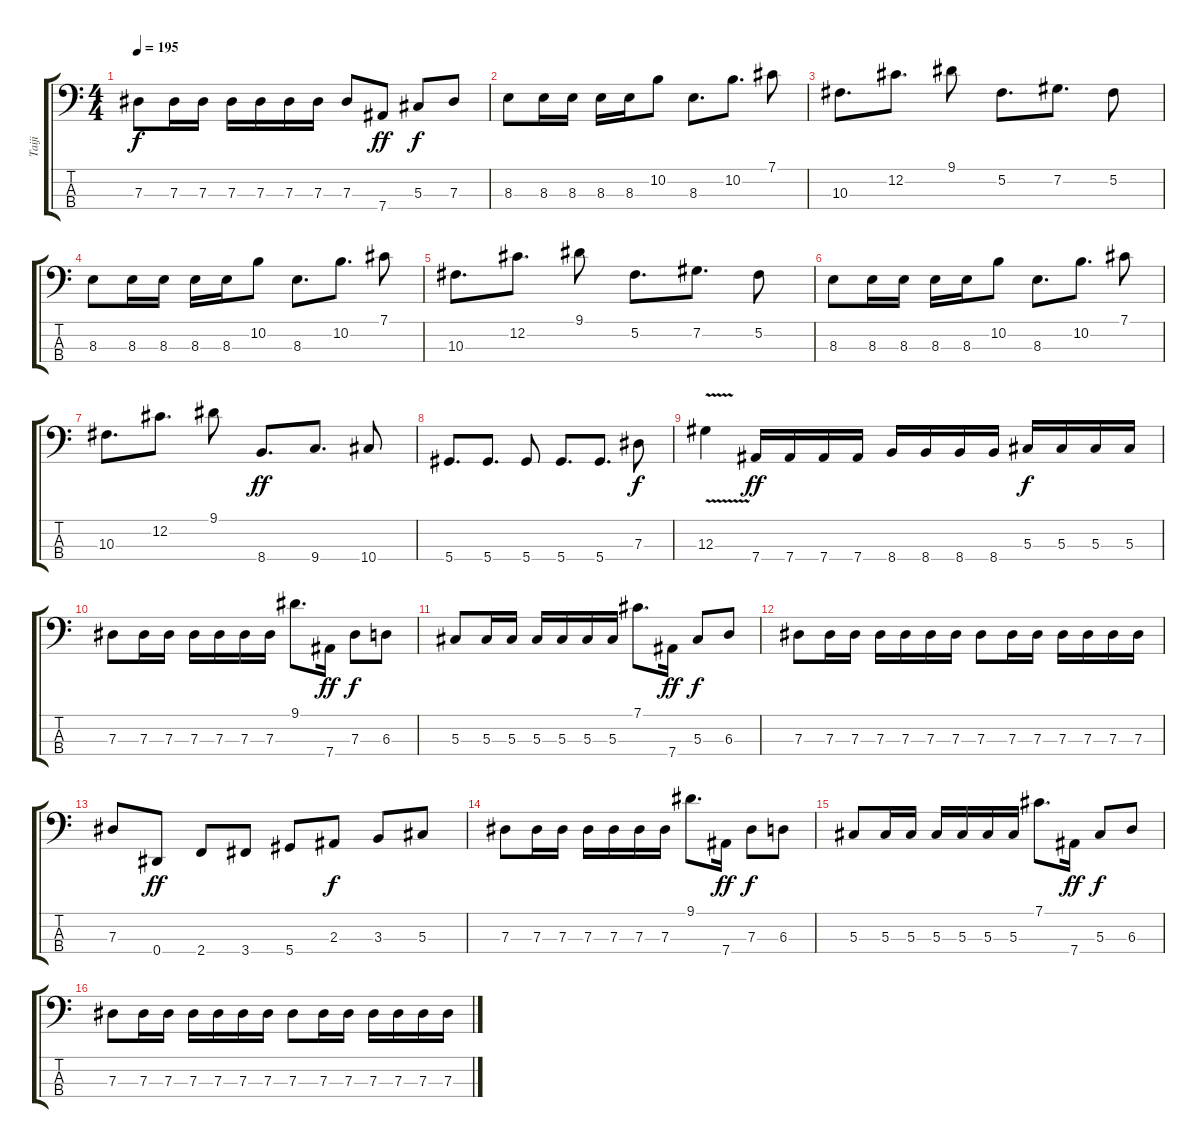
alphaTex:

\track ("Taiji" "Taiji") {instrument electricbasspick}
\staff {score tabs}
\tuning (Gb2 Db2 Ab1 Eb1) {hide}
\ts (4 4)
\tempo 195
\clef f4
\ks c
7.3.8{dy f} 7.3.16 7.3.16 7.3.16 7.3.16 7.3.16 7.3.16 7.3.8 7.4.8{dy ff} 5.3.8{dy f} 7.3.8 |
8.3.8 8.3.16 8.3.16 8.3.16 8.3.16 10.2.8 8.3.8{d} 10.2.8{d} 7.1.8 |
10.3.8{d} 12.2.8{d} 9.1.8 5.2.8{d} 7.2.8{d} 5.2.8 |
8.3.8 8.3.16 8.3.16 8.3.16 8.3.16 10.2.8 8.3.8{d} 10.2.8{d} 7.1.8 |
10.3.8{d} 12.2.8{d} 9.1.8 5.2.8{d} 7.2.8{d} 5.2.8 |
8.3.8 8.3.16 8.3.16 8.3.16 8.3.16 10.2.8 8.3.8{d} 10.2.8{d} 7.1.8 |
10.3.8{d} 12.2.8{d} 9.1.8 8.4.8{d dy ff} 9.4.8{d} 10.4.8 |
5.4.8{d} 5.4.8{d} 5.4.8 5.4.8{d} 5.4.8{d} 7.3.8{dy f} |
12.3{v}.4 7.4.16{dy ff} 7.4.16 7.4.16 7.4.16 8.4.16 8.4.16 8.4.16 8.4.16 5.3.16{dy f} 5.3.16 5.3.16 5.3.16 |
7.3.8 7.3.16 7.3.16 7.3.16 7.3.16 7.3.16 7.3.16 9.1.8{d} 7.4.16{dy ff} 7.3.8{dy f} 6.3.8 |
5.3.8 5.3.16 5.3.16 5.3.16 5.3.16 5.3.16 5.3.16 7.1.8{d} 7.4.16{dy ff} 5.3.8{dy f} 6.3.8 |
7.3.8 7.3.16 7.3.16 7.3.16 7.3.16 7.3.16 7.3.16 7.3.8 7.3.16 7.3.16 7.3.16 7.3.16 7.3.16 7.3.16 |
7.3.8 0.4.8{dy ff} 2.4.8 3.4.8 5.4.8 2.3.8{dy f} 3.3.8 5.3.8 |
7.3.8 7.3.16 7.3.16 7.3.16 7.3.16 7.3.16 7.3.16 9.1.8{d} 7.4.16{dy ff} 7.3.8{dy f} 6.3.8 |
5.3.8 5.3.16 5.3.16 5.3.16 5.3.16 5.3.16 5.3.16 7.1.8{d} 7.4.16{dy ff} 5.3.8{dy f} 6.3.8 |
7.3.8 7.3.16 7.3.16 7.3.16 7.3.16 7.3.16 7.3.16 7.3.8 7.3.16 7.3.16 7.3.16 7.3.16 7.3.16 7.3.16
